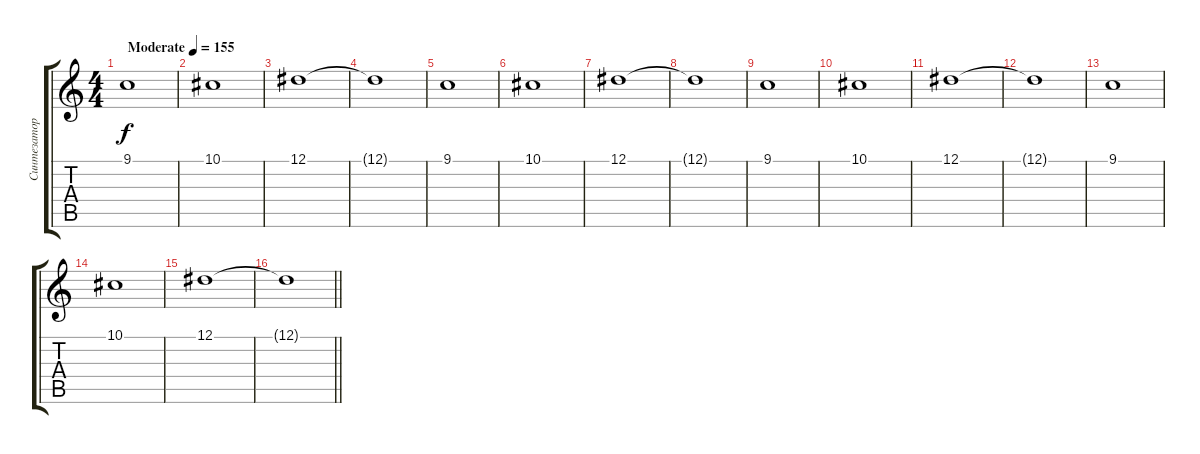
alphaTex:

\track ("Синтезатор" "Синтезатор") {instrument stringensemble1}
\staff {score tabs}
\tuning (Eb4 Bb3 Gb3 Db3 Ab2 Eb2) {hide}
\ts (4 4)
\tempo (155 "Moderate")
\clef g2
\ks c
9.1.1{dy f instrument stringensemble1} |
10.1.1 |
12.1.1 |
12.1{t}.1 |
9.1.1 |
10.1.1 |
12.1.1 |
12.1{t}.1 |
9.1.1 |
10.1.1 |
12.1.1 |
12.1{t}.1 |
9.1.1 |
10.1.1 |
12.1.1 |
\barLineRight lightlight
12.1{t}.1
